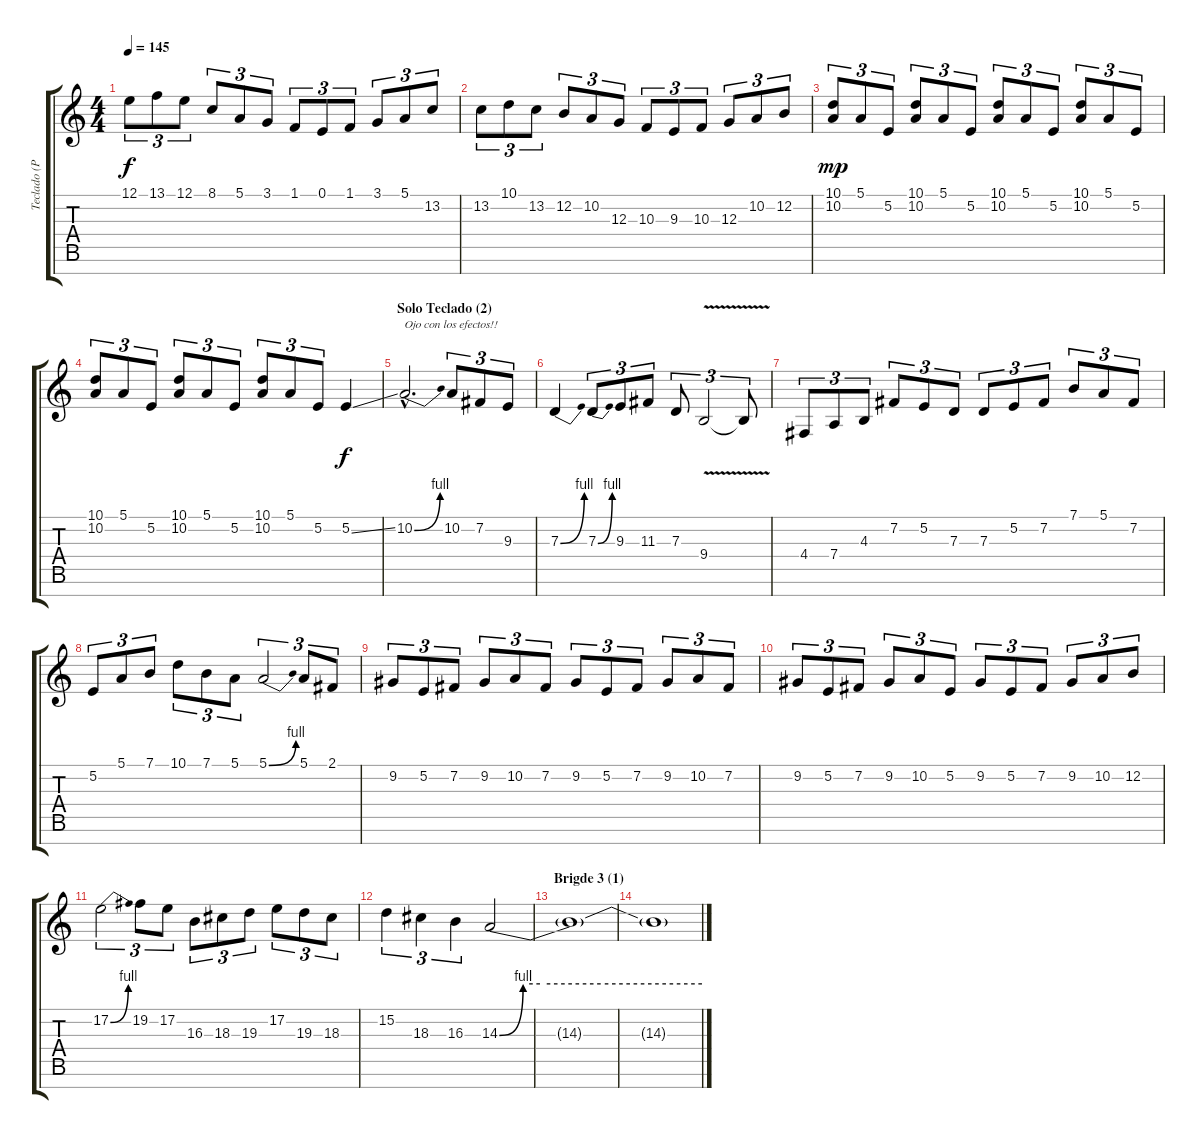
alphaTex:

\track ("Teclado (Punteos)" "Teclado (P") {instrument brightacousticpiano}
\staff {score tabs}
\tuning (E4 B3 G3 D3 A2 E2 B1) {hide}
\ts (4 4)
\tempo 145
\clef g2
\ks c
12.1.8{tu (3 2) dy f} 13.1.8{tu (3 2)} 12.1.8{tu (3 2)} 8.1.8{tu (3 2)} 5.1.8{tu (3 2)} 3.1.8{tu (3 2)} 1.1.8{tu (3 2)} 0.1.8{tu (3 2)} 1.1.8{tu (3 2)} 3.1.8{tu (3 2)} 5.1.8{tu (3 2)} 13.2.8{tu (3 2)} |
13.2.8{tu (3 2)} 10.1.8{tu (3 2)} 13.2.8{tu (3 2)} 12.2.8{tu (3 2)} 10.2.8{tu (3 2)} 12.3.8{tu (3 2)} 10.3.8{tu (3 2)} 9.3.8{tu (3 2)} 10.3.8{tu (3 2)} 12.3.8{tu (3 2)} 10.2.8{tu (3 2)} 12.2.8{tu (3 2)} |
(10.1 10.2).8{tu (3 2) dy mp} 5.1.8{tu (3 2)} 5.2.8{tu (3 2)} (10.1 10.2).8{tu (3 2)} 5.1.8{tu (3 2)} 5.2.8{tu (3 2)} (10.1 10.2).8{tu (3 2)} 5.1.8{tu (3 2)} 5.2.8{tu (3 2)} (10.1 10.2).8{tu (3 2)} 5.1.8{tu (3 2)} 5.2.8{tu (3 2)} |
(10.1 10.2).8{tu (3 2)} 5.1.8{tu (3 2)} 5.2.8{tu (3 2)} (10.1 10.2).8{tu (3 2)} 5.1.8{tu (3 2)} 5.2.8{tu (3 2)} (10.1 10.2).8{tu (3 2)} 5.1.8{tu (3 2)} 5.2.8{tu (3 2)} 5.2{ss}.4{dy f} |
\section ("" "Solo Teclado (2)")
10.2{be (bend 0 0 60 4) hac}.2{d txt "Ojo con los efectos!!"} 10.2.8{tu (3 2)} 7.2.8{tu (3 2)} 9.3.8{tu (3 2)} |
7.3{be (bend 0 0 60 4)}.4 7.3{be (bend 0 0 60 4)}.8{tu (3 2)} 9.3.8{tu (3 2)} 11.3.8{tu (3 2)} 7.3.8{tu (3 2)} 9.4{v}.2{tu (3 2)} 9.4{t}.8{tu (3 2)} |
4.4.8{tu (3 2)} 7.4.8{tu (3 2)} 4.3.8{tu (3 2)} 7.2.8{tu (3 2)} 5.2.8{tu (3 2)} 7.3.8{tu (3 2)} 7.3.8{tu (3 2)} 5.2.8{tu (3 2)} 7.2.8{tu (3 2)} 7.1.8{tu (3 2)} 5.1.8{tu (3 2)} 7.2.8{tu (3 2)} |
5.2.8{tu (3 2)} 5.1.8{tu (3 2)} 7.1.8{tu (3 2)} 10.1.8{tu (3 2)} 7.1.8{tu (3 2)} 5.1.8{tu (3 2)} 5.1{be (bend 0 0 60 4)}.2{tu (3 2)} 5.1.8{tu (3 2)} 2.1.8{tu (3 2)} |
9.2.8{tu (3 2)} 5.2.8{tu (3 2)} 7.2.8{tu (3 2)} 9.2.8{tu (3 2)} 10.2.8{tu (3 2)} 7.2.8{tu (3 2)} 9.2.8{tu (3 2)} 5.2.8{tu (3 2)} 7.2.8{tu (3 2)} 9.2.8{tu (3 2)} 10.2.8{tu (3 2)} 7.2.8{tu (3 2)} |
9.2.8{tu (3 2)} 5.2.8{tu (3 2)} 7.2.8{tu (3 2)} 9.2.8{tu (3 2)} 10.2.8{tu (3 2)} 5.2.8{tu (3 2)} 9.2.8{tu (3 2)} 5.2.8{tu (3 2)} 7.2.8{tu (3 2)} 9.2.8{tu (3 2)} 10.2.8{tu (3 2)} 12.2.8{tu (3 2)} |
17.2{be (bend 0 0 60 4)}.2{tu (3 2)} 19.2.8{tu (3 2)} 17.2.8{tu (3 2)} 16.3.8{tu (3 2)} 18.3.8{tu (3 2)} 19.3.8{tu (3 2)} 17.2.8{tu (3 2)} 19.3.8{tu (3 2)} 18.3.8{tu (3 2)} |
15.2.4{tu (3 2)} 18.3.4{tu (3 2)} 16.3.4{tu (3 2)} 14.3{be (custom 0 0 7 4 12 4 30 4 60 4)}.2 |
\section ("" "Brigde 3 (1)")
14.3{t}.1{volume 0} |
14.3{t}.1
